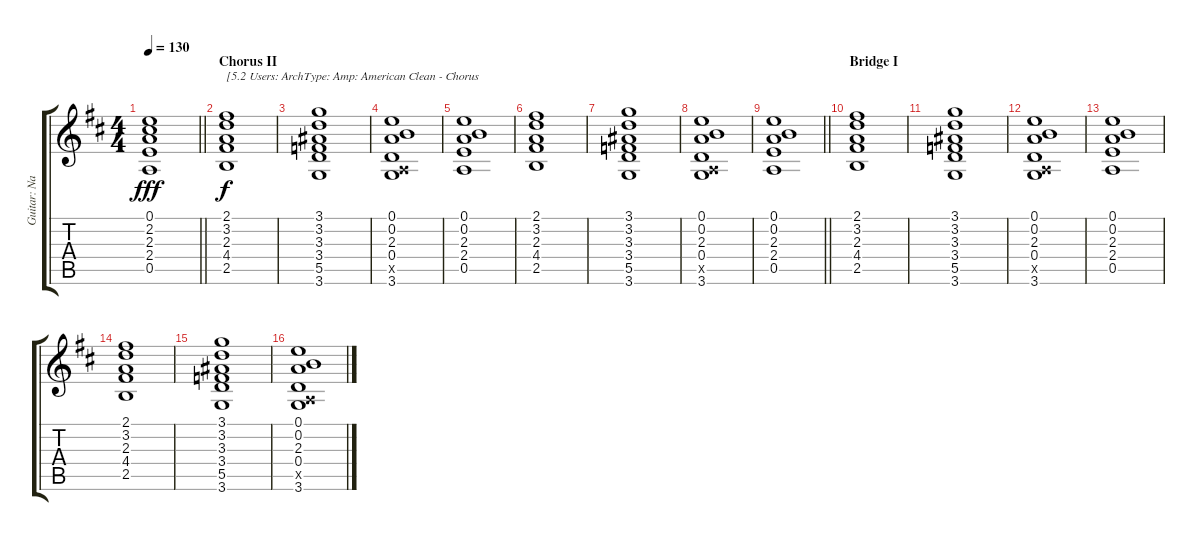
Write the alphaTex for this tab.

\track ("Guitar: Nancy" "Guitar: Na") {instrument electricguitarclean}
\staff {score tabs}
\tuning (E4 B3 G3 D3 A2 E2) {hide}
\ts (4 4)
\tempo 130
\clef g2
\barLineRight lightlight
\ks d
(0.1 2.2 2.3 2.4 0.5).1{dy fff} |
\section ("" "Chorus II")
(2.1 3.2 2.3 4.4 2.5).1{txt "[5.2 Users: ArchType: Amp: American Clean - Chorus" dy f} |
(3.1 3.2 3.3 3.4 5.5 3.6).1 |
(0.1 0.2 2.3 0.4 0.5{x} 3.6).1 |
(0.1 0.2 2.3 2.4 0.5).1 |
(2.1 3.2 2.3 4.4 2.5).1 |
(3.1 3.2 3.3 3.4 5.5 3.6).1 |
(0.1 0.2 2.3 0.4 0.5{x} 3.6).1 |
\barLineRight lightlight
(0.1 0.2 2.3 2.4 0.5).1 |
\section ("" "Bridge I")
(2.1 3.2 2.3 4.4 2.5).1 |
(3.1 3.2 3.3 3.4 5.5 3.6).1 |
(0.1 0.2 2.3 0.4 0.5{x} 3.6).1 |
(0.1 0.2 2.3 2.4 0.5).1 |
(2.1 3.2 2.3 4.4 2.5).1 |
(3.1 3.2 3.3 3.4 5.5 3.6).1 |
(0.1 0.2 2.3 0.4 0.5{x} 3.6).1
